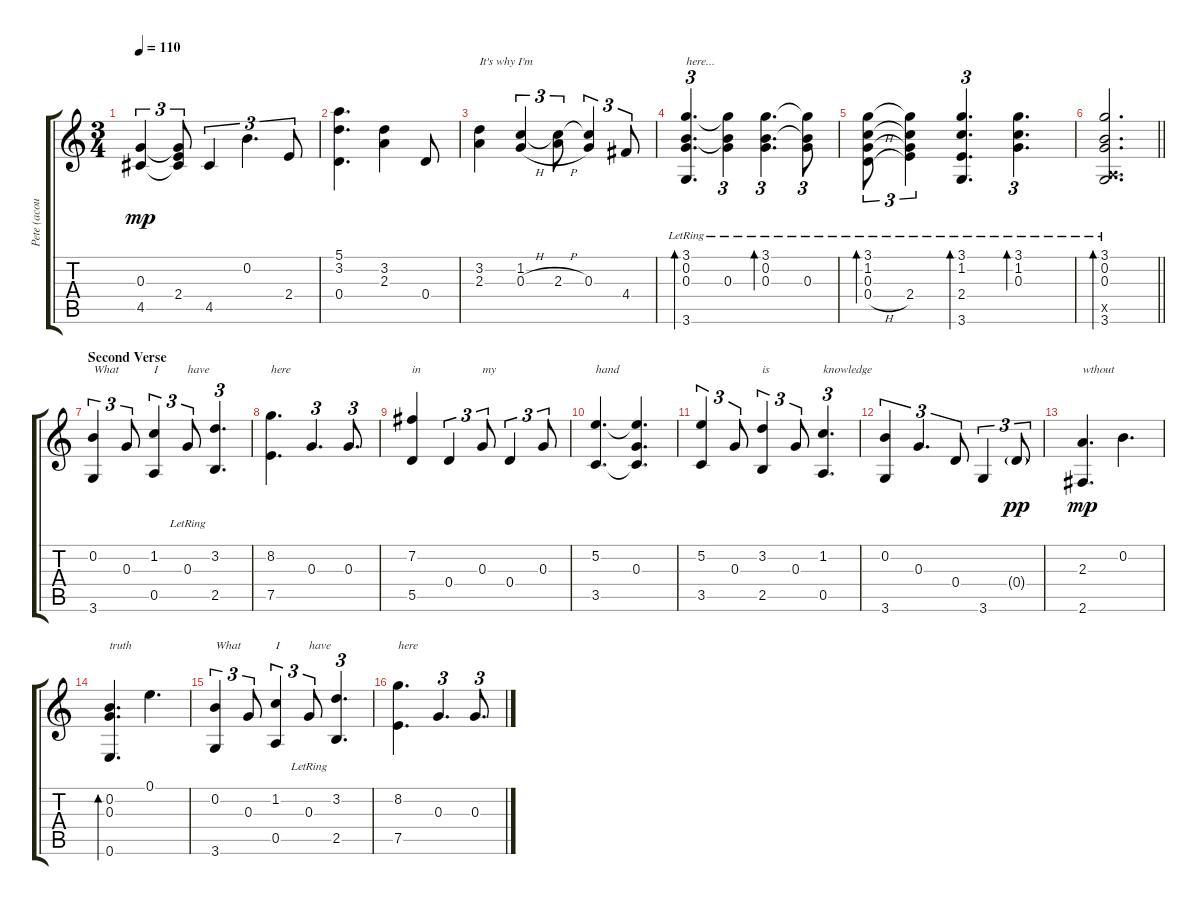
\track ("Pete (acoustic guitar)" "Pete (acou") {instrument acousticguitarsteel}
\staff {score tabs}
\tuning (E4 B3 G3 D3 A2 E2) {hide}
\ts (3 4)
\tempo 110
\clef g2
\ks c
(0.3 4.5).4{tu (3 2) dy mp} (0.3{t} 2.4 4.5{t}).8{tu (3 2)} 4.5.4{tu (3 2)} 0.2.4{d tu (3 2)} 2.4.8{tu (3 2)} |
(5.1 3.2 0.4).4{d} (3.2 2.3).4 0.4.8 |
(3.2 2.3).4{txt "It's why I'm"} (1.2 0.3{h}).4{tu (3 2)} (1.2{t} 2.3{h}).8{tu (3 2)} (1.2{t} 0.3).4{tu (3 2)} 4.4.8{tu (3 2)} |
(3.1{lr} 0.2{lr} 0.3{lr} 3.6{lr}).4{d tu (3 2) bd 60 txt "here..."} (3.1{t} 0.2{t} 0.3{lr}).4{tu (3 2)} (3.1{lr} 0.2{lr} 0.3{lr}).4{d tu (3 2) bd 60} (3.1{t} 0.2{t} 0.3{lr}).8{tu (3 2)} |
(3.1{lr} 1.2{lr} 0.3{lr} 0.4{h lr}).8{tu (3 2) bd 60} (3.1{t} 1.2{t} 0.3{t} 2.4{lr}).4{tu (3 2)} (3.1{lr} 1.2{lr} 2.4{lr} 3.6{lr}).4{d tu (3 2) bd 60} (3.1{lr} 1.2{lr} 0.3{lr}).4{d tu (3 2) bd 60} |
\barLineRight lightlight
(3.1{lr} 0.2{lr} 0.3{lr} 0.5{x} 3.6{lr}).2{d bd 60} |
\section ("" "Second Verse")
(0.2 3.6).4{tu (3 2) txt "What"} 0.3.8{tu (3 2)} (1.2 0.5).4{tu (3 2) txt "I"} 0.3{lr}.8{tu (3 2) txt "have"} (3.2 2.5).4{d tu (3 2)} |
(8.2 7.5).4{d txt "here"} 0.3.4{d tu (3 2)} 0.3.8{d tu (3 2)} |
(7.2 5.5).4{txt "in "} 0.4.4{tu (3 2)} 0.3.8{tu (3 2) txt "my"} 0.4.4{tu (3 2)} 0.3.8{tu (3 2)} |
(5.2 3.5).4{d txt "hand"} (5.2{t} 0.3 3.5{t}).4{d} |
(5.2 3.5).4{tu (3 2)} 0.3.8{tu (3 2)} (3.2 2.5).4{tu (3 2) txt "is "} 0.3.8{tu (3 2)} (1.2 0.5).4{d tu (3 2) txt "knowledge"} |
(0.2 3.6).4{tu (3 2)} 0.3.4{d tu (3 2)} 0.4.8{tu (3 2)} 3.6.4{tu (3 2)} 0.4{g}.8{tu (3 2) dy pp} |
(2.3 2.6).4{d txt "wthout" dy mp} 0.2.4{d} |
(0.2 0.3 0.6).4{d bd 60 txt "truth"} 0.1.4{d} |
(0.2 3.6).4{tu (3 2) txt "What"} 0.3.8{tu (3 2)} (1.2 0.5).4{tu (3 2) txt "I"} 0.3{lr}.8{tu (3 2) txt "have"} (3.2 2.5).4{d tu (3 2)} |
(8.2 7.5).4{d txt "here"} 0.3.4{d tu (3 2)} 0.3.8{d tu (3 2)}
